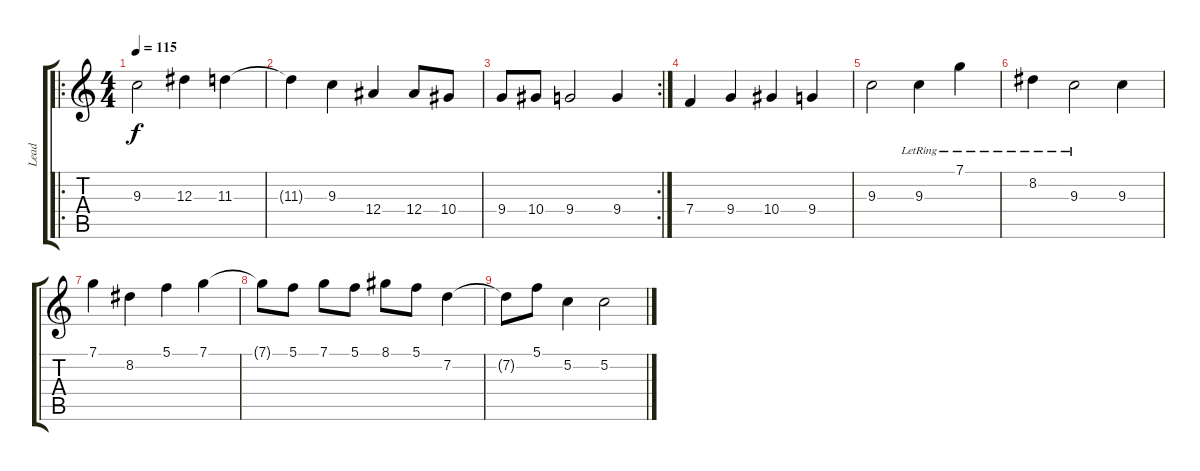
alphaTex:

\track ("Lead" "Lead") {instrument electricguitarjazz}
\staff {score tabs}
\tuning (C4 G3 Eb3 Bb2 F2 C2) {hide}
\ro
\ts (4 4)
\tempo 115
\clef g2
\ks c
9.3.2{dy f instrument electricguitarjazz} 12.3.4 11.3.4 |
11.3{t}.4 9.3.4 12.4.4 12.4.8 10.4.8 |
\rc 2
9.4.8 10.4.8 9.4.2 9.4.4 |
7.4.4 9.4.4 10.4.4 9.4.4 |
9.3.2 9.3{lr}.4 7.1{lr}.4 |
8.2{lr}.4 9.3{lr}.2 9.3.4 |
7.1.4 8.2.4 5.1.4 7.1.4 |
7.1{t}.8 5.1.8 7.1.8 5.1.8 8.1.8 5.1.8 7.2.4 |
7.2{t}.8 5.1.8 5.2.4 5.2.2
